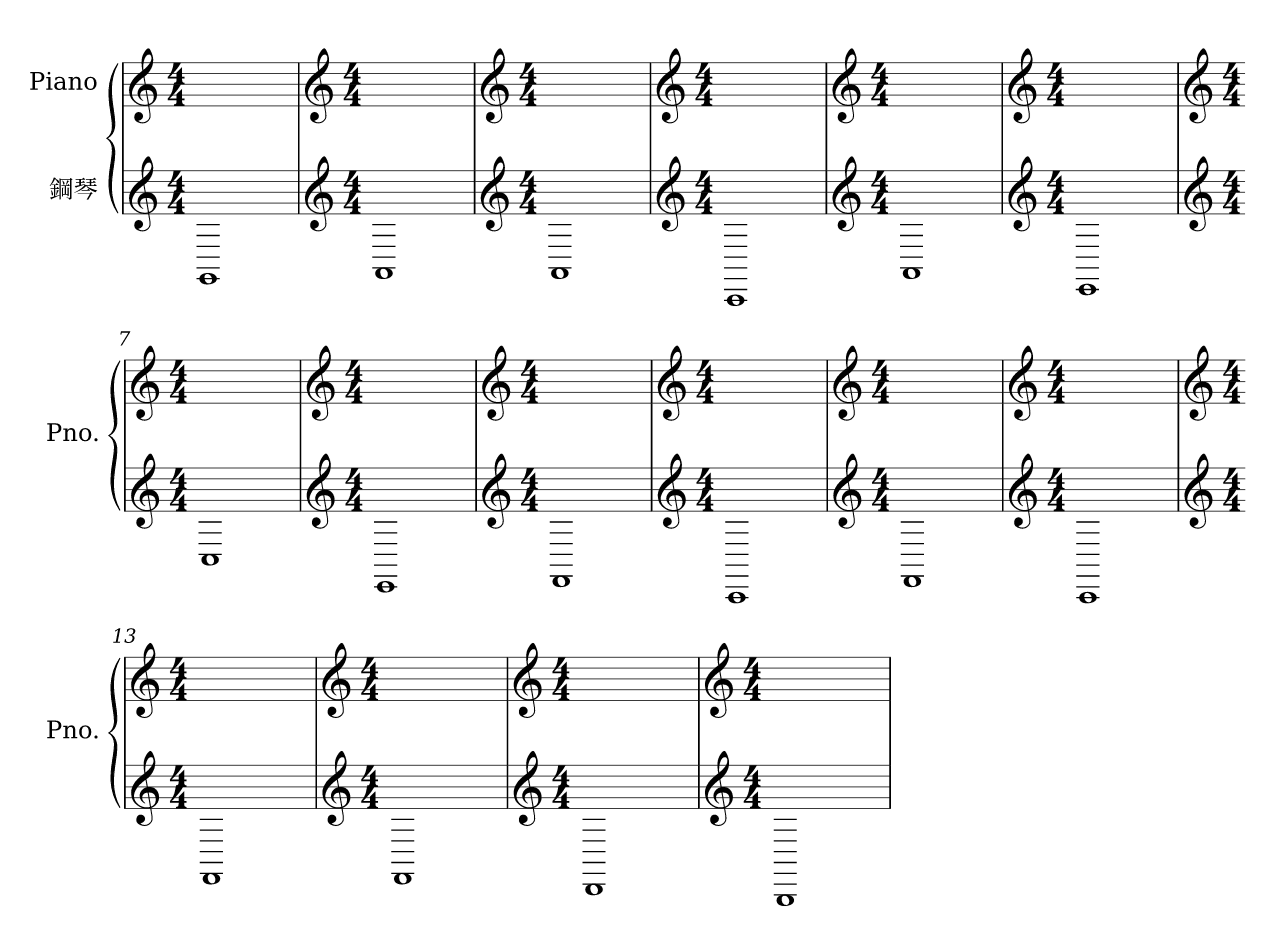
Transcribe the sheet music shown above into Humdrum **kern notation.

**kern	**kern
*part2	*part1
*staff2	*staff1
*I"鋼琴	*I"Piano
*	*I'Pno.
*clefG2	*clefG2
*k[]	*k[]
*M4/4	*M4/4
=1	=1
*^	*
1ryy	1GG	1ryy
=2	=2	=2
*clefG2	*	*clefG2
*k[]	*	*k[]
*M4/4	*	*M4/4
1ryy	1AA	1ryy
=3	=3	=3
*clefG2	*	*clefG2
*k[]	*	*k[]
*M4/4	*	*M4/4
1ryy	1AA	1ryy
=4	=4	=4
*clefG2	*	*clefG2
*k[]	*	*k[]
*M4/4	*	*M4/4
1ryy	1CC	1ryy
=5	=5	=5
*clefG2	*	*clefG2
*k[]	*	*k[]
*M4/4	*	*M4/4
1ryy	1AA	1ryy
=6	=6	=6
*clefG2	*	*clefG2
*k[]	*	*k[]
*M4/4	*	*M4/4
1ryy	1EE	1ryy
=7	=7	=7
*clefG2	*	*clefG2
*k[]	*	*k[]
*M4/4	*	*M4/4
1ryy	1C	1ryy
=8	=8	=8
*clefG2	*	*clefG2
*k[]	*	*k[]
*M4/4	*	*M4/4
1ryy	1EE	1ryy
=9	=9	=9
*clefG2	*	*clefG2
*k[]	*	*k[]
*M4/4	*	*M4/4
1ryy	1FF	1ryy
=10	=10	=10
*clefG2	*	*clefG2
*k[]	*	*k[]
*M4/4	*	*M4/4
1ryy	1CC	1ryy
=11	=11	=11
*clefG2	*	*clefG2
*k[]	*	*k[]
*M4/4	*	*M4/4
1ryy	1FF	1ryy
=12	=12	=12
*clefG2	*	*clefG2
*k[]	*	*k[]
*M4/4	*	*M4/4
1ryy	1CC	1ryy
=13	=13	=13
*clefG2	*	*clefG2
*k[]	*	*k[]
*M4/4	*	*M4/4
1ryy	1FF	1ryy
=14	=14	=14
*clefG2	*	*clefG2
*k[]	*	*k[]
*M4/4	*	*M4/4
1ryy	1FF	1ryy
=15	=15	=15
*clefG2	*	*clefG2
*k[]	*	*k[]
*M4/4	*	*M4/4
1ryy	1DD	1ryy
=16	=16	=16
*clefG2	*	*clefG2
*k[]	*	*k[]
*M4/4	*	*M4/4
1ryy	1BBB	1ryy
*v	*v	*
=	=
*-	*-
